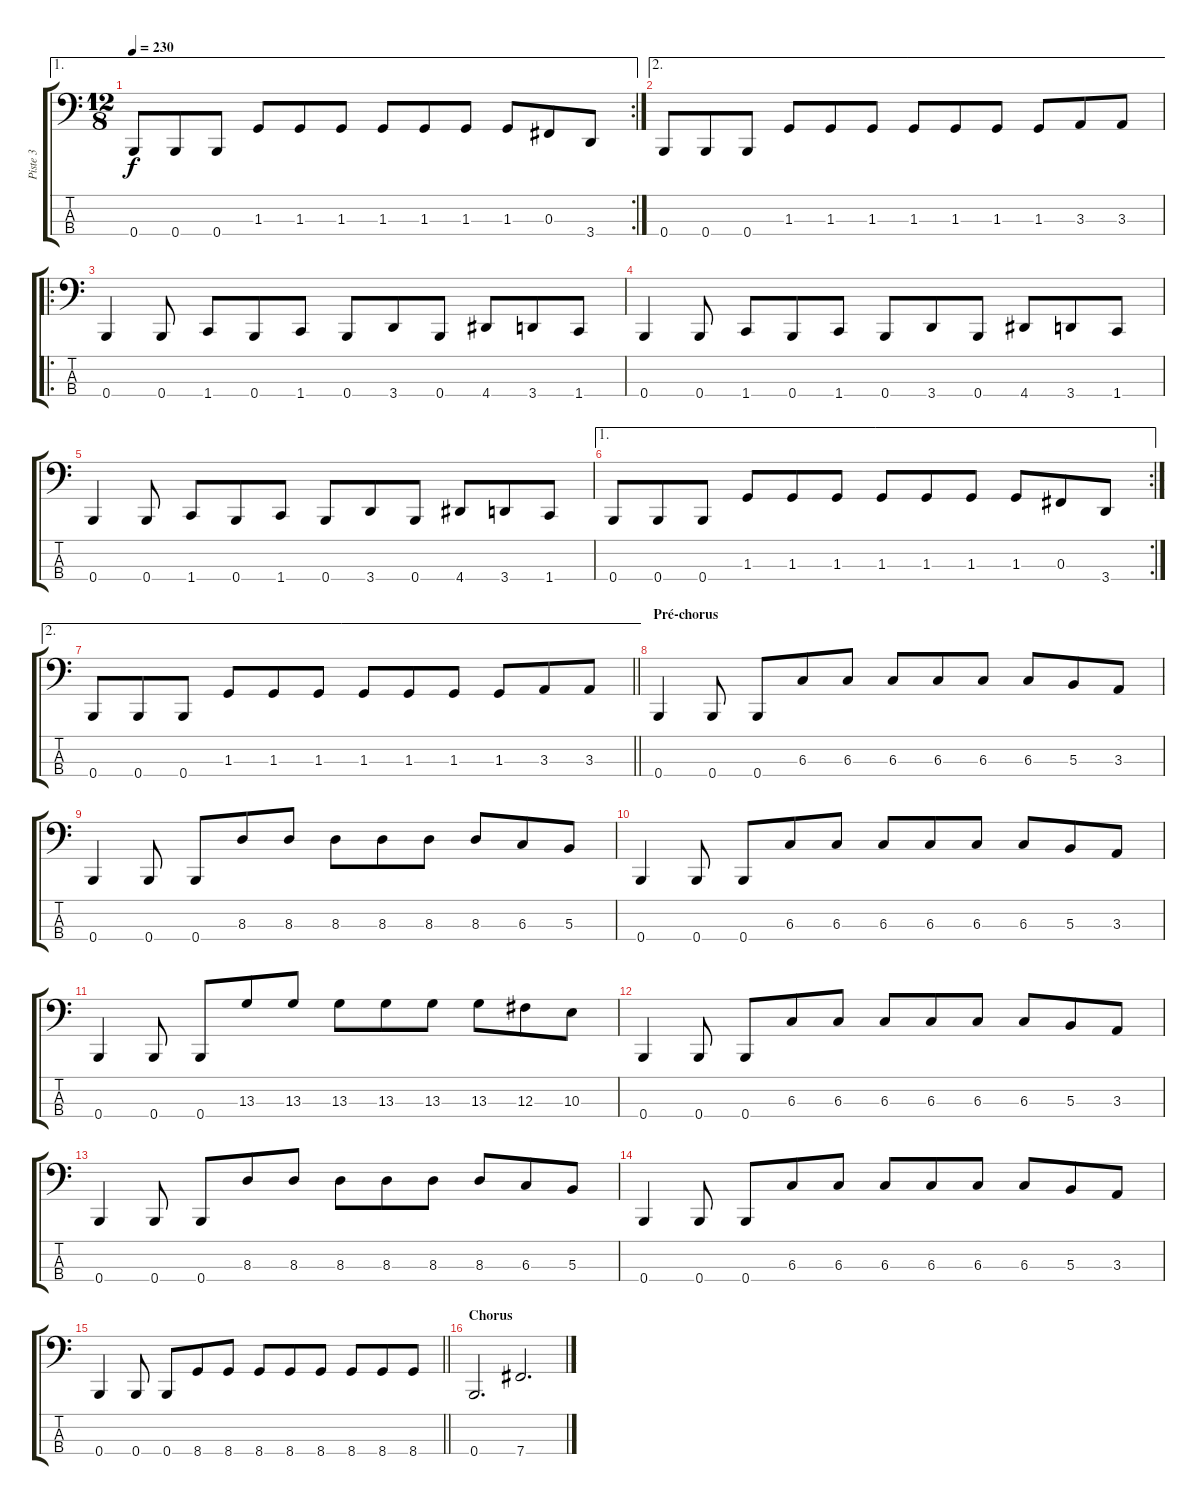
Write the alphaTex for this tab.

\track ("Piste 3" "Piste 3") {instrument electricbasspick}
\staff {score tabs}
\tuning (E2 B1 Gb1 B0) {hide}
\ae 1
\rc 2
\ts (12 8)
\tempo 230
\clef f4
\ks c
0.4.8{dy f} 0.4.8 0.4.8 1.3.8 1.3.8 1.3.8 1.3.8 1.3.8 1.3.8 1.3.8 0.3.8 3.4.8 |
\ae 2
0.4.8 0.4.8 0.4.8 1.3.8 1.3.8 1.3.8 1.3.8 1.3.8 1.3.8 1.3.8 3.3.8 3.3.8 |
\ro
0.4.4 0.4.8 1.4.8 0.4.8 1.4.8 0.4.8 3.4.8 0.4.8 4.4.8 3.4.8 1.4.8 |
0.4.4 0.4.8 1.4.8 0.4.8 1.4.8 0.4.8 3.4.8 0.4.8 4.4.8 3.4.8 1.4.8 |
0.4.4 0.4.8 1.4.8 0.4.8 1.4.8 0.4.8 3.4.8 0.4.8 4.4.8 3.4.8 1.4.8 |
\ae 1
\rc 2
0.4.8 0.4.8 0.4.8 1.3.8 1.3.8 1.3.8 1.3.8 1.3.8 1.3.8 1.3.8 0.3.8 3.4.8 |
\ae 2
\barLineRight lightlight
0.4.8 0.4.8 0.4.8 1.3.8 1.3.8 1.3.8 1.3.8 1.3.8 1.3.8 1.3.8 3.3.8 3.3.8 |
\section ("" "Pré-chorus")
0.4.4 0.4.8 0.4.8 6.3.8 6.3.8 6.3.8 6.3.8 6.3.8 6.3.8 5.3.8 3.3.8 |
0.4.4 0.4.8 0.4.8 8.3.8 8.3.8 8.3.8 8.3.8 8.3.8 8.3.8 6.3.8 5.3.8 |
0.4.4 0.4.8 0.4.8 6.3.8 6.3.8 6.3.8 6.3.8 6.3.8 6.3.8 5.3.8 3.3.8 |
0.4.4 0.4.8 0.4.8 13.3.8 13.3.8 13.3.8 13.3.8 13.3.8 13.3.8 12.3.8 10.3.8 |
0.4.4 0.4.8 0.4.8 6.3.8 6.3.8 6.3.8 6.3.8 6.3.8 6.3.8 5.3.8 3.3.8 |
0.4.4 0.4.8 0.4.8 8.3.8 8.3.8 8.3.8 8.3.8 8.3.8 8.3.8 6.3.8 5.3.8 |
0.4.4 0.4.8 0.4.8 6.3.8 6.3.8 6.3.8 6.3.8 6.3.8 6.3.8 5.3.8 3.3.8 |
\barLineRight lightlight
0.4.4 0.4.8 0.4.8 8.4.8 8.4.8 8.4.8 8.4.8 8.4.8 8.4.8 8.4.8 8.4.8 |
\section ("" "Chorus")
0.4.2{d} 7.4.2{d}
